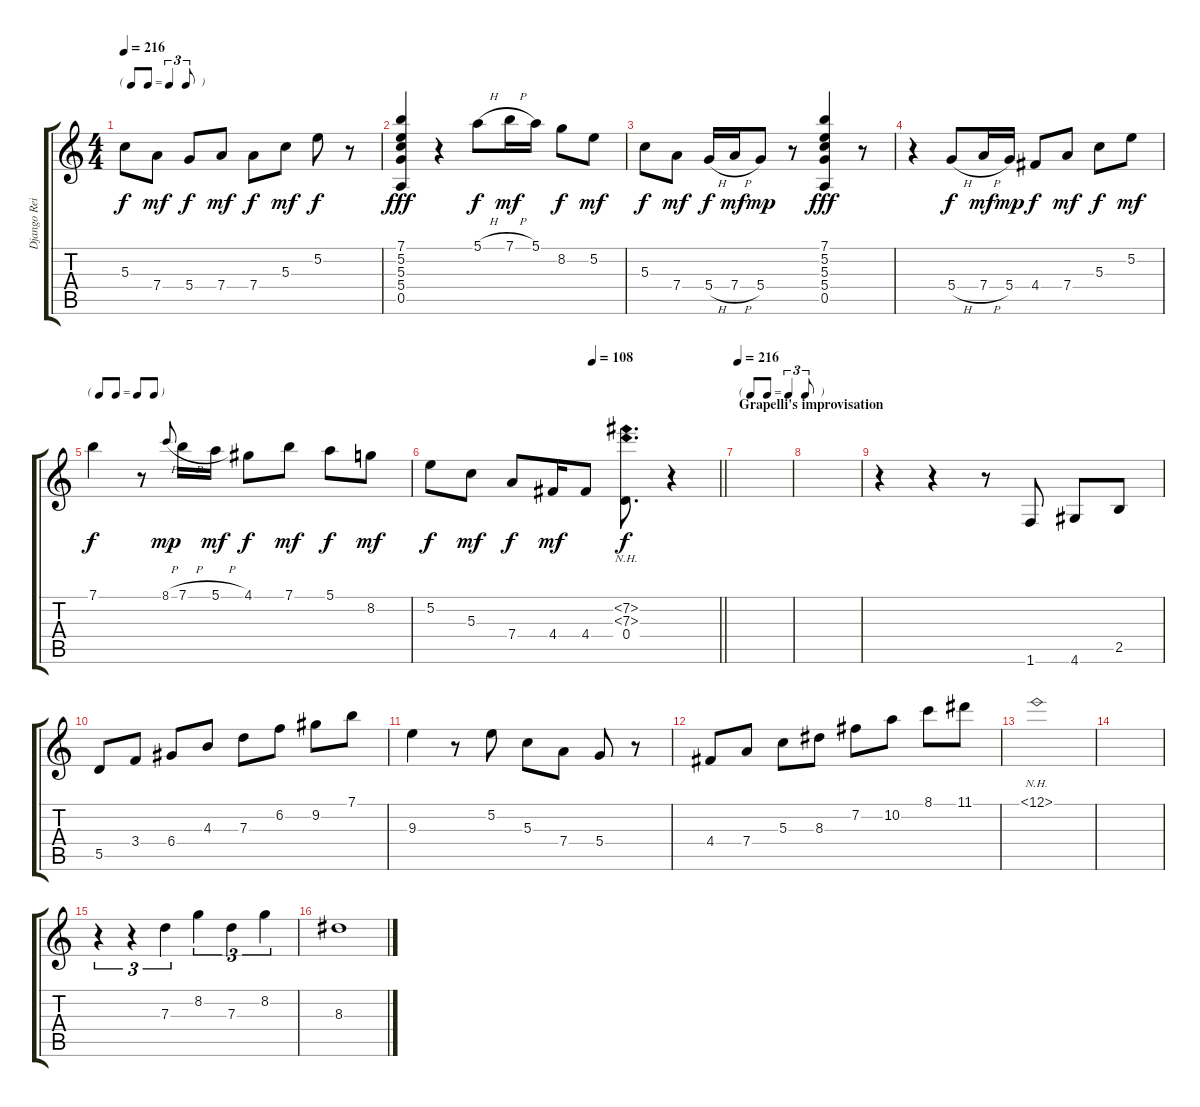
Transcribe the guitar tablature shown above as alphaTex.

\track ("Django Reinhardt" "Django Rei") {instrument acousticguitarsteel}
\staff {score tabs}
\tuning (E4 B3 G3 D3 A2 E2) {hide}
\ts (4 4)
\tf triplet8th
\tempo 216
\clef g2
\ks c
5.3.8{dy f} 7.4.8{dy mf} 5.4.8{dy f} 7.4.8{dy mf} 7.4.8{dy f} 5.3.8{dy mf} 5.2.8{dy f} r.8 |
(7.1 5.2 5.3 5.4 0.5).4{dy fff} r.4 5.1{h}.8{dy f} 7.1{h}.16{dy mf} 5.1.16 8.2.8{dy f} 5.2.8{dy mf} |
5.3.8{dy f} 7.4.8{dy mf} 5.4{h}.16{dy f} 7.4{h}.16{dy mf} 5.4.8{dy mp} r.8 (7.1 5.2 5.3 5.4 0.5).4{dy fff} r.8 |
r.4 5.4{h}.8{dy f} 7.4{h}.16{dy mf} 5.4.16{dy mp} 4.4.8{dy f} 7.4.8{dy mf} 5.3.8{dy f} 5.2.8{dy mf} |
\tf none
7.1.4{dy f} r.8 8.1{h}.8{gr onbeat dy mp} 7.1{h}.16 5.1{h}.16{dy mf} 4.1.8{dy f} 7.1.8{dy mf} 5.1.8{dy f} 8.2.8{dy mf} |
\tempo (108 0.5625)
\barLineRight lightlight
5.2.8{dy f} 5.3.8{dy mf} 7.4.8{dy f} 4.4.16{dy mf} 4.4.8 (7.2{nh} 7.3{nh} 0.4).8{d dy f} r.4 |
\tf triplet8th
\section ("" "Grapelli's improvisation")
\tempo 216
|
|
r.4 r.4 r.8 1.6.8 4.6.8 2.5.8 |
5.5.8 3.4.8 6.4.8 4.3.8 7.3.8 6.2.8 9.2.8 7.1.8 |
9.3.4 r.8 5.2.8 5.3.8 7.4.8 5.4.8 r.8 |
4.4.8 7.4.8 5.3.8 8.3.8 7.2.8 10.2.8 8.1.8 11.1.8 |
12.1{nh}.1 |
|
r.4{tu (3 2)} r.4{tu (3 2)} 7.3.4{tu (3 2)} 8.2.4{tu (3 2)} 7.3.4{tu (3 2)} 8.2.4{tu (3 2)} |
8.3.1
